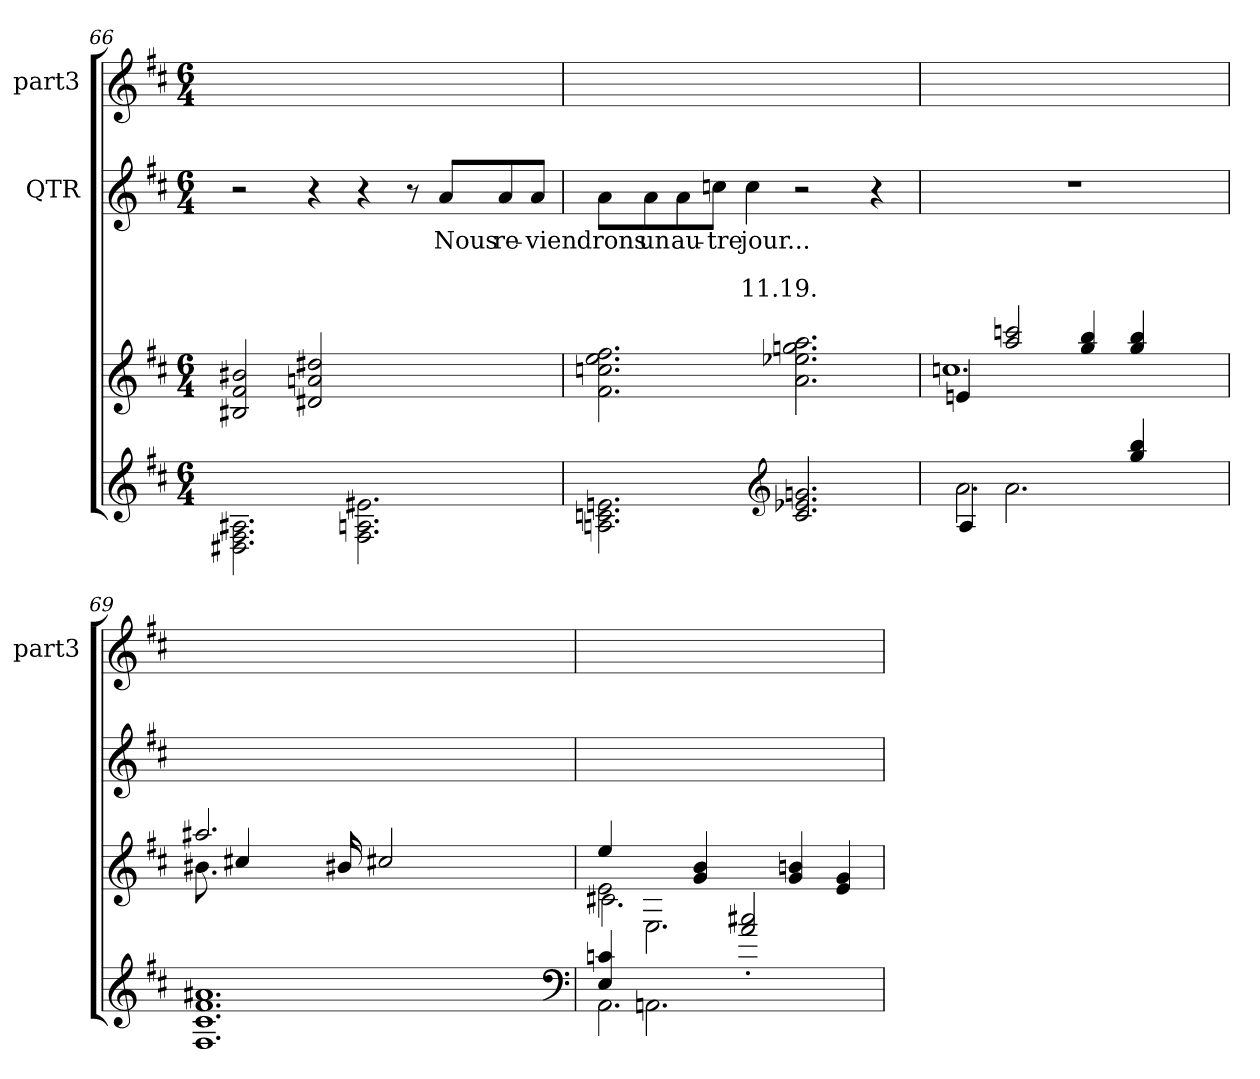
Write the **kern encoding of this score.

**kern	**kern	**kern	**text	**text	**text	**kern
*part3	*part3	*part2	*part2	*part2	*part2	*part1
*staff4	*staff3	*staff2	*staff2	*staff2	*staff2	*staff1
*	*	*I"QTR	*	*	*	*I"part3
*	*	*	*	*	*	*I'part3
!!LO:LB:g=z
*clefG2	*clefG2	*clefG2	*	*	*	*clefG2
*k[f#c#]	*k[f#c#]	*k[f#c#]	*	*	*	*k[f#c#]
*M6/4	*M6/4	*M6/4	*	*	*	*M6/4
=66	=66	=66	=66	=66	=66	=66
2.A#Xi\ 2.F#i\ 2.D#Xi\	2b#Xj/ 2f#j/ 2B#Xj/	2r	.	.	.	1.ryy
.	2dd#Xj/ 2anj/ 2d#Xj/	4r	.	.	.	.
2.F#i\ 2.Ani\ 2.e#Xi\	.	4r	.	.	.	.
.	2ryy	8r	.	.	.	.
.	.	8aj/L	Nous	.	.	.
.	.	8aj/	re-	.	.	.
.	.	8aj/J	vien	.	.	.
=67	=67	=67	=67	=67	=67	=67
2.Ani\ 2.eni\ 2.cni\	2.f#j\ 2.eej\ 2.ff#j\ 2.ccnj\	8aj\L	drons	.	.	1.ryy
.	.	8aj\	un	.	.	.
.	.	8aj\	au-	.	.	.
.	.	8ccnj\J	tre	.	.	.
.	.	4ccj\	jour...	.	11.19.	.
*clefG2	*	*	*	*	*	*
2.gni/ 2.e-Xi/ 2.ci/	2.aj\ 2.ggnj\ 2.aaj\ 2.ee-Xj\	2r	.	.	.	.
.	.	4r	.	.	.	.
=68	=68	=68	=68	=68	=68	=68
*^	*^	*	*	*	*	*
2.aZ\	4Ai/	4enj/	1.ccnV/	1.r	.	.	.	1.ryy
.	2.ai\	2aaj/ 2cccnj/	.	.	.	.	.	.
2.ryy	.	4bbj/ 4ggj/	.	.	.	.	.	.
.	4bbi/ 4ggi/	4ggj/ 4bbj/	.	.	.	.	.	.
.	4ryy	4ryy	.	.	.	.	.	.
*v	*v	*	*	*	*	*	*	*
!!LO:LB:g=z
=69	=69	=69	=69	=69	=69	=69	=69
1.F#i/ 1.c#i/ 1.f#i/ 1.a#Xi/	2.aa#Xj/	8.b#XV\	1.ryy	.	.	.	1.ryy
.	.	4cc#XV/	.	.	.	.	.
.	.	1ryy	.	.	.	.	.
.	16b#Xj/	.	.	.	.	.	.
.	2cc#Xj/	.	.	.	.	.	.
.	8.ryy	.	.	.	.	.	.
.	.	16ryy	.	.	.	.	.
2ryy	2ryy	2ryy	2ryy	.	.	.	2ryy
*	*v	*v	*	*	*	*	*
*clefF4	*	*	*	*	*	*
=70	=70	=70	=70	=70	=70	=70
*^	*^	*	*	*	*	*
*	*	*	*^	*	*	*	*	*
4cni/ 4Ei/	2.AAZ\	4eej/	2eV\	2.c#XN\	1.ryy	.	.	.	1.ryy
2.AAni\	.	2.Ej\	.	.	.	.	.	.	.
.	.	.	4bV/ 4gV/	.	.	.	.	.	.
.	2cc#XZ'</ 2aZ'</	.	2.ryy	2.ryy	.	.	.	.	.
2ryy	.	4bnj/ 4gj/	.	.	.	.	.	.	.
.	4ryy	4gj/ 4ej/	.	.	.	.	.	.	.
*v	*v	*	*	*	*	*	*	*	*
*	*v	*v	*v	*	*	*	*	*
=	=	=	=	=	=	=
*-	*-	*-	*-	*-	*-	*-
